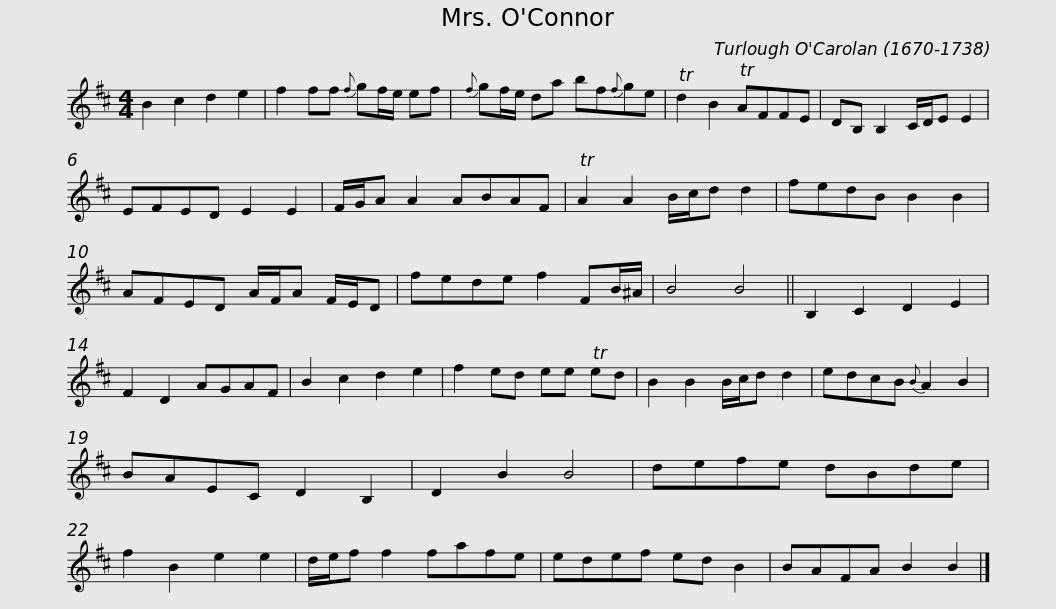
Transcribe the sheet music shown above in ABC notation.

X:1
L:1/8
M:4/4
I:linebreak $
K:D
V:1 treble
V:1
 B2 c2 d2 e2 | f2 ff{f} gf/e/ ef |{f} gf/e/ da bf{f}ge | Td2 B2 TAFFE | DB, B,2 C/D/E E2 |$ %5
 EFED E2 E2 | F/G/A A2 ABAF | TA2 A2 B/c/d d2 | fedB B2 B2 | AFED A/F/A F/E/D | %10
 fede f2 FB/^A/ |$ B4 B4 || B,2 C2 D2 E2 | F2 D2 AGAF | B2 c2 d2 e2 | %15
 f2 ed ee Ted | B2 B2 B/c/d d2 | edcB{B} A2 B2 | BAEC D2 B,2 |$ D2 B2 B4 | %20
 defe dBde | f2 B2 e2 e2 | d/e/f f2 fafe | edef ed B2 | BAFA B2 B2 |] %25
